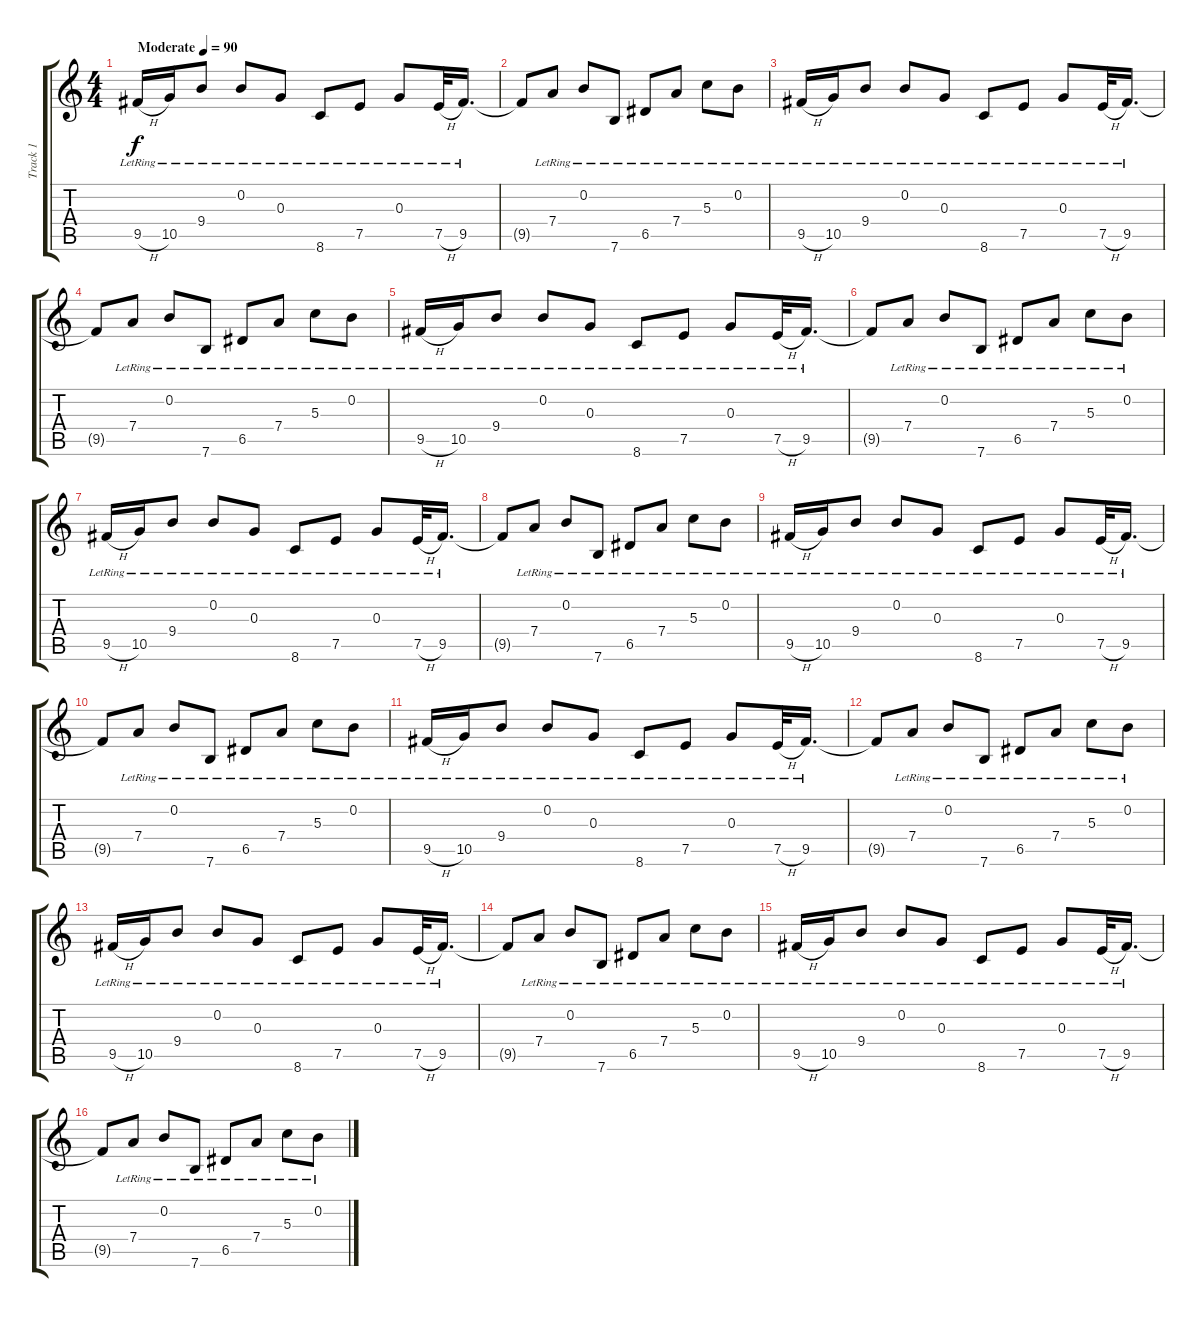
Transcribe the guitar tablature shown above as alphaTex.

\track ("Track 1" "Track 1") {instrument acousticguitarsteel}
\staff {score tabs}
\tuning (E4 B3 G3 D3 A2 E2) {hide}
\ts (4 4)
\tempo (90 "Moderate")
\clef g2
\ks c
9.5{h lr}.16{dy f instrument acousticguitarsteel} 10.5{lr}.16 9.4{lr}.8 0.2{lr}.8 0.3{lr}.8 8.6{lr}.8 7.5{lr}.8 0.3{lr}.8 7.5{h lr}.32 9.5{lr}.16{d} |
9.5{t}.8 7.4{lr}.8 0.2{lr}.8 7.6{lr}.8 6.5{lr}.8 7.4{lr}.8 5.3{lr}.8 0.2{lr}.8 |
9.5{h lr}.16 10.5{lr}.16 9.4{lr}.8 0.2{lr}.8 0.3{lr}.8 8.6{lr}.8 7.5{lr}.8 0.3{lr}.8 7.5{h lr}.32 9.5{lr}.16{d} |
9.5{t}.8 7.4{lr}.8 0.2{lr}.8 7.6{lr}.8 6.5{lr}.8 7.4{lr}.8 5.3{lr}.8 0.2{lr}.8 |
9.5{h lr}.16 10.5{lr}.16 9.4{lr}.8 0.2{lr}.8 0.3{lr}.8 8.6{lr}.8 7.5{lr}.8 0.3{lr}.8 7.5{h lr}.32 9.5{lr}.16{d} |
9.5{t}.8 7.4{lr}.8 0.2{lr}.8 7.6{lr}.8 6.5{lr}.8 7.4{lr}.8 5.3{lr}.8 0.2{lr}.8 |
9.5{h lr}.16 10.5{lr}.16 9.4{lr}.8 0.2{lr}.8 0.3{lr}.8 8.6{lr}.8 7.5{lr}.8 0.3{lr}.8 7.5{h lr}.32 9.5{lr}.16{d} |
9.5{t}.8 7.4{lr}.8 0.2{lr}.8 7.6{lr}.8 6.5{lr}.8 7.4{lr}.8 5.3{lr}.8 0.2{lr}.8 |
9.5{h lr}.16 10.5{lr}.16 9.4{lr}.8 0.2{lr}.8 0.3{lr}.8 8.6{lr}.8 7.5{lr}.8 0.3{lr}.8 7.5{h lr}.32 9.5{lr}.16{d} |
9.5{t}.8 7.4{lr}.8 0.2{lr}.8 7.6{lr}.8 6.5{lr}.8 7.4{lr}.8 5.3{lr}.8 0.2{lr}.8 |
9.5{h lr}.16 10.5{lr}.16 9.4{lr}.8 0.2{lr}.8 0.3{lr}.8 8.6{lr}.8 7.5{lr}.8 0.3{lr}.8 7.5{h lr}.32 9.5{lr}.16{d} |
9.5{t}.8 7.4{lr}.8 0.2{lr}.8 7.6{lr}.8 6.5{lr}.8 7.4{lr}.8 5.3{lr}.8 0.2{lr}.8 |
9.5{h lr}.16 10.5{lr}.16 9.4{lr}.8 0.2{lr}.8 0.3{lr}.8 8.6{lr}.8 7.5{lr}.8 0.3{lr}.8 7.5{h lr}.32 9.5{lr}.16{d} |
9.5{t}.8 7.4{lr}.8 0.2{lr}.8 7.6{lr}.8 6.5{lr}.8 7.4{lr}.8 5.3{lr}.8 0.2{lr}.8 |
9.5{h lr}.16 10.5{lr}.16 9.4{lr}.8 0.2{lr}.8 0.3{lr}.8 8.6{lr}.8 7.5{lr}.8 0.3{lr}.8 7.5{h lr}.32 9.5{lr}.16{d} |
9.5{t}.8 7.4{lr}.8 0.2{lr}.8 7.6{lr}.8 6.5{lr}.8 7.4{lr}.8 5.3{lr}.8 0.2{lr}.8
